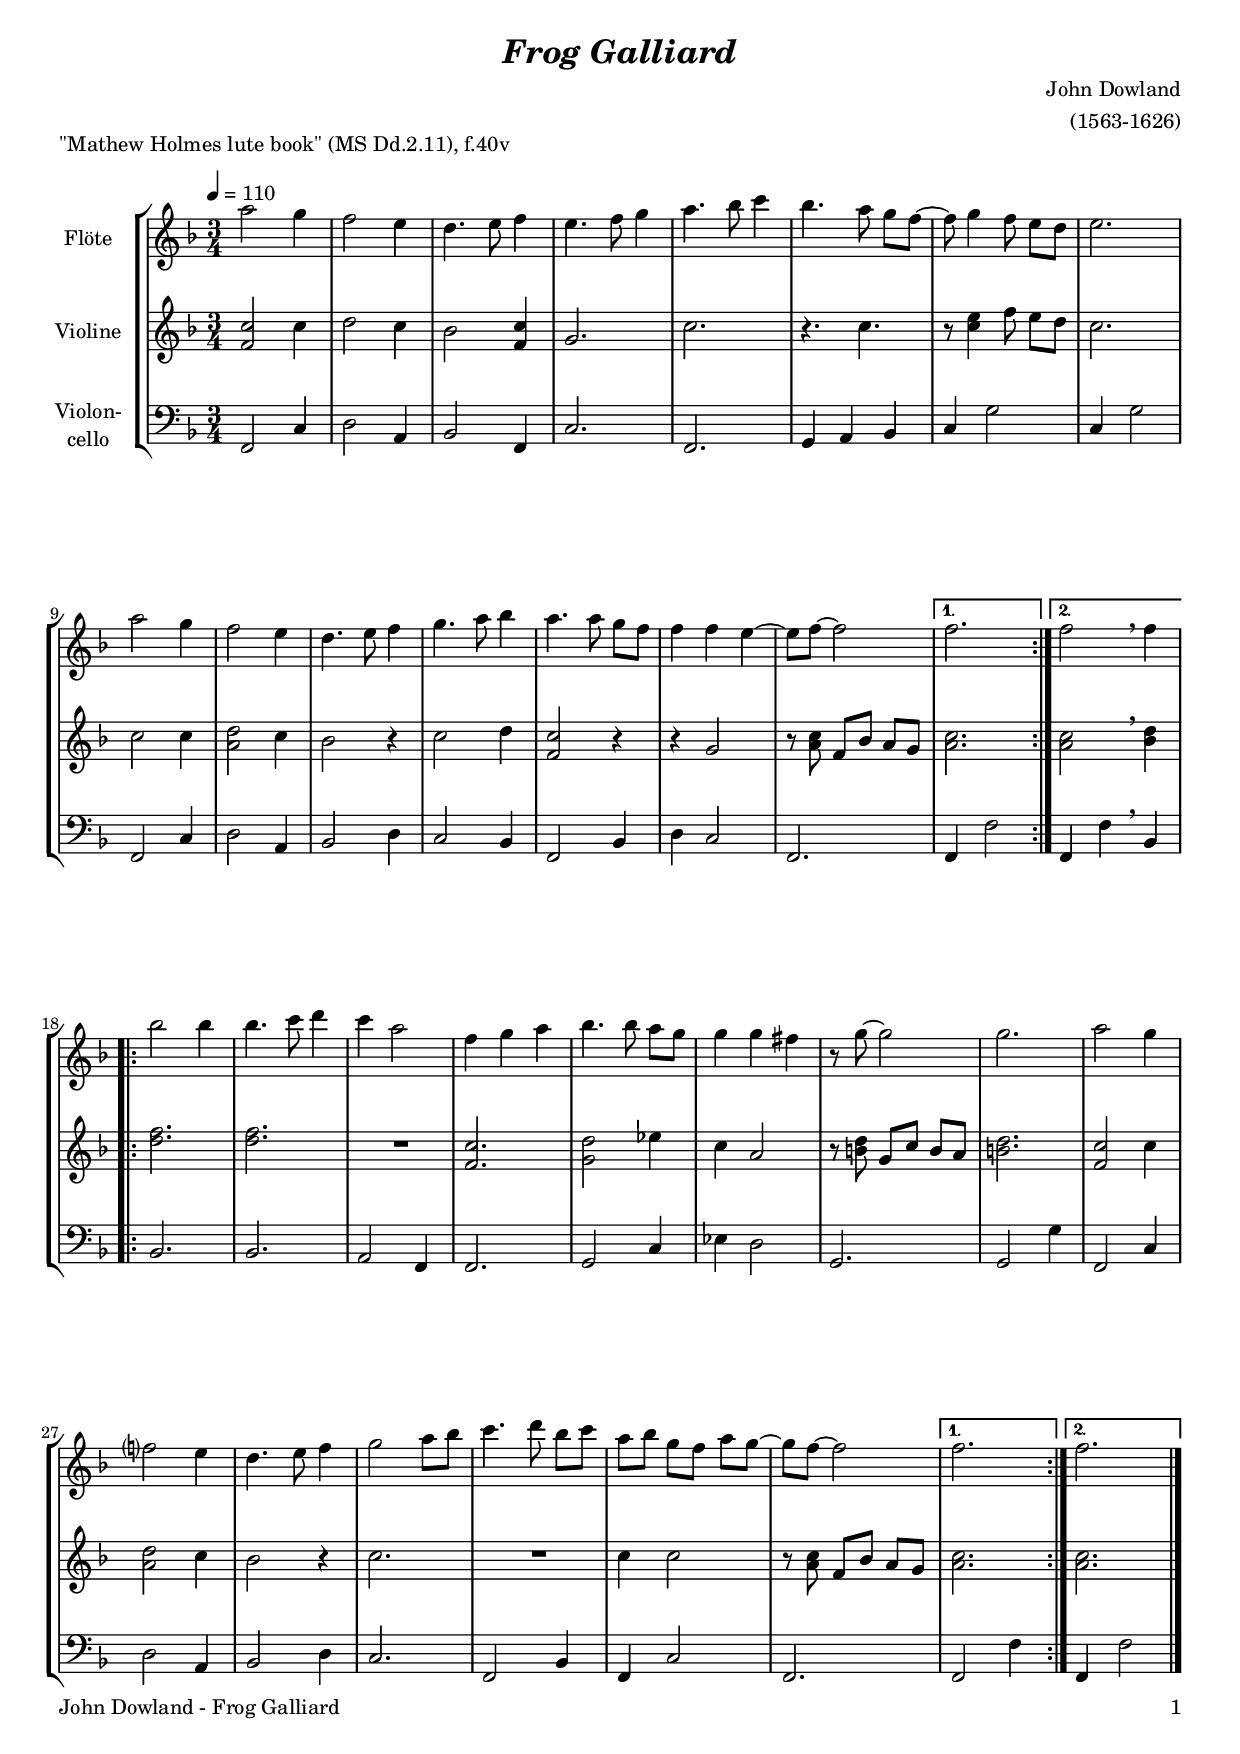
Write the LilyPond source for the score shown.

\version "2.24.4"
\include "deutsch.ly"

#(set-global-staff-size 18)

\header {
  title     = \markup \bold \italic "Frog Galliard"
  composer  = "John Dowland"
  arranger  = "(1563-1626)"
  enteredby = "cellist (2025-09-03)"
  piece     = "\"Mathew Holmes lute book\" (MS Dd.2.11), f.40v"
}

voiceconsts = {
  \key f \major
  \time 3/4
  \clef "treble"
  \numericTimeSignature
  \compressEmptyMeasures
  % Set default beaming for all staves
  \set Timing.beamExceptions = #'()
  \set Timing.baseMoment     = #(ly:make-moment 1 4)
  \set Timing.beatStructure  = #'(1 1 1)
  \tempo 4=110
}

mifl = "flute"
mist = "string ensemble 1"
mivl = "violin"
mivc = "cello"
mipz = "pizzicato strings"

pizz = \markup \box \italic "pizz."

va = \relative c''' {
  \voiceconsts

  \repeat volta 2 {
    a2 g4
    f2 e4
    d4. e8 f4
    e4. f8 g4
    a4. b8 c4

    b4. a8 g f~
    f g4 f8 e d
    e2.
    a2 g4
    f2 e4
    d4. e8 f4

    g4. a8 b4
    a4. a8 g f
    f4 f e~
    e8 f~ f2
  }
  \alternative {
    { f2. }
    { f2 \breathe f4 }
  }

  \repeat volta 2 {
    b2 b4
    b4. c8 d4
    c4 a2
    f4 g a
    b4. b8 a g
    g4 g fis
    r8 g~ g2
    g2.
    a2 g4
    f?2 e4

    d4. e8 f4
    g2 a8 b
    c4. d8 b c
    a b g f a g~
    g f~ f2
  }
  \alternative {
    { f2. }
    { f }
  } \bar "|."
}

vb = \relative c' {
  \voiceconsts

  \repeat volta 2 {
    <f c'>2 c'4
    d2 c4
    b2 <f c'>4
    g2.
    c

    r4. c
    r8 <c e>4 f8 e d
    c2.
    c2 c4
    <a d>2 c4
    b2 r4

    c2 d4
    <f, c'>2 r4
    r g2
    r8 <a c> f b a g
  }
  \alternative {
    { <a c>2. }
    { <a c>2 \breathe <b d>4 }
  }

  \repeat volta 2 {
    <d f>2.
    <d f>
    R
    <f, c'>
    <g d'>2 es'4
    c a2
    r8 <h d> g c h a
    <h d>2.
    <f c'>2 c'4
    <a d>2 c4

    b2 r4
    c2.
    R
    c4 c2
    r8 <a c> f b a g
  }
  \alternative {
    { <a c>2. }
    { <a c> }
  } \bar "|."
}

vc = \relative c, {
  \voiceconsts
  \clef "bass"
  
  \repeat volta 2 {
    f2 c'4
    d2 a4
    b2 f4
    c'2.
    f,

    g4 a b
    c g'2
    c,4 g'2
    f, c'4
    d2 a4
    b2 d4

    c2 b4
    f2 b4
    d c2
    f,2.
  }
  \alternative {
    { f4 f'2 }
    { f,4 f'4 \breathe b, }
  }

  \repeat volta 2 {
    b2.
    b
    a2 f4
    f2.
    g2 c4
    es d2
    g,2.
    g2 g'4
    f,2 c'4
    d2 a4

    b2 d4
    c2.
    f,2 b4
    f c'2
    f,2.
  }
  \alternative {
    { f2 f'4 }
    { f, f'2 }
  } \bar "|."
}


music = \new StaffGroup <<
      \new Staff {
	\set Staff.midiInstrument = \mifl
	\set Staff.instrumentName = \markup \center-column { "Flöte" }
	\transpose f f { \va }
      }

      \new Staff {
	\set Staff.midiInstrument = \mivl
	\set Staff.instrumentName = \markup \center-column { "Violine" }
	\transpose f f { \vb }
      }

      \new Staff {
	\set Staff.midiInstrument = \mivc
	\set Staff.instrumentName = \markup \center-column { "Violon-" "cello" }
	\transpose f f { \vc }
      }
>>

\book {
   \paper {
    print-page-number = ##t
    print-first-page-number = ##t
    ragged-last-bottom = ##f
    oddHeaderMarkup = \markup \null
    evenHeaderMarkup = \markup \null
    oddFooterMarkup = \markup {
      \fill-line {
        \if \should-print-page-number
        "John Dowland - Frog Galliard" \fromproperty #'page:page-number-string
      }
    }
    evenFooterMarkup = \oddFooterMarkup
  } \score {
    \music
    \layout {}
  }

  \score {
    \unfoldRepeats \music

    \midi {
      \context {
        \Score
      }
    }
  }
}